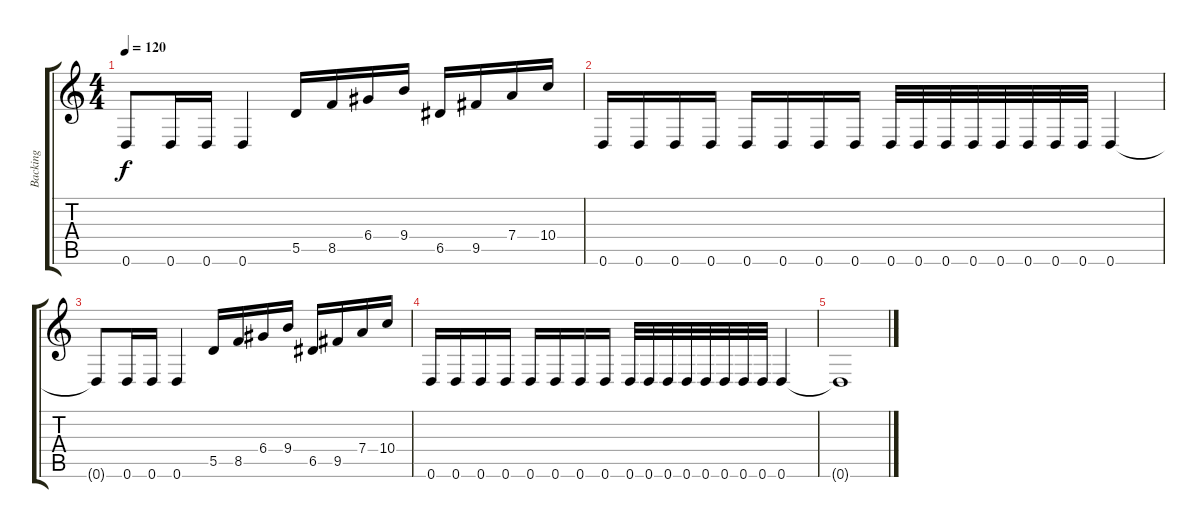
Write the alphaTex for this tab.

\track ("Backing" "Backing") {instrument distortionguitar}
\staff {score tabs}
\tuning (E4 B3 G3 D3 A2 D2) {hide}
\ts (4 4)
\tempo 120
\clef g2
\ks c
0.6{t}.8{dy f} 0.6.16 0.6.16 0.6.4 5.5.16 8.5.16 6.4.16 9.4.16 6.5.16 9.5.16 7.4.16 10.4.16 |
0.6.16 0.6.16 0.6.16 0.6.16 0.6.16 0.6.16 0.6.16 0.6.16 0.6.32 0.6.32 0.6.32 0.6.32 0.6.32 0.6.32 0.6.32 0.6.32 0.6.4 |
0.6{t}.8 0.6.16 0.6.16 0.6.4 5.5.16 8.5.16 6.4.16 9.4.16 6.5.16 9.5.16 7.4.16 10.4.16 |
0.6.16 0.6.16 0.6.16 0.6.16 0.6.16 0.6.16 0.6.16 0.6.16 0.6.32 0.6.32 0.6.32 0.6.32 0.6.32 0.6.32 0.6.32 0.6.32 0.6.4 |
0.6{t}.1
